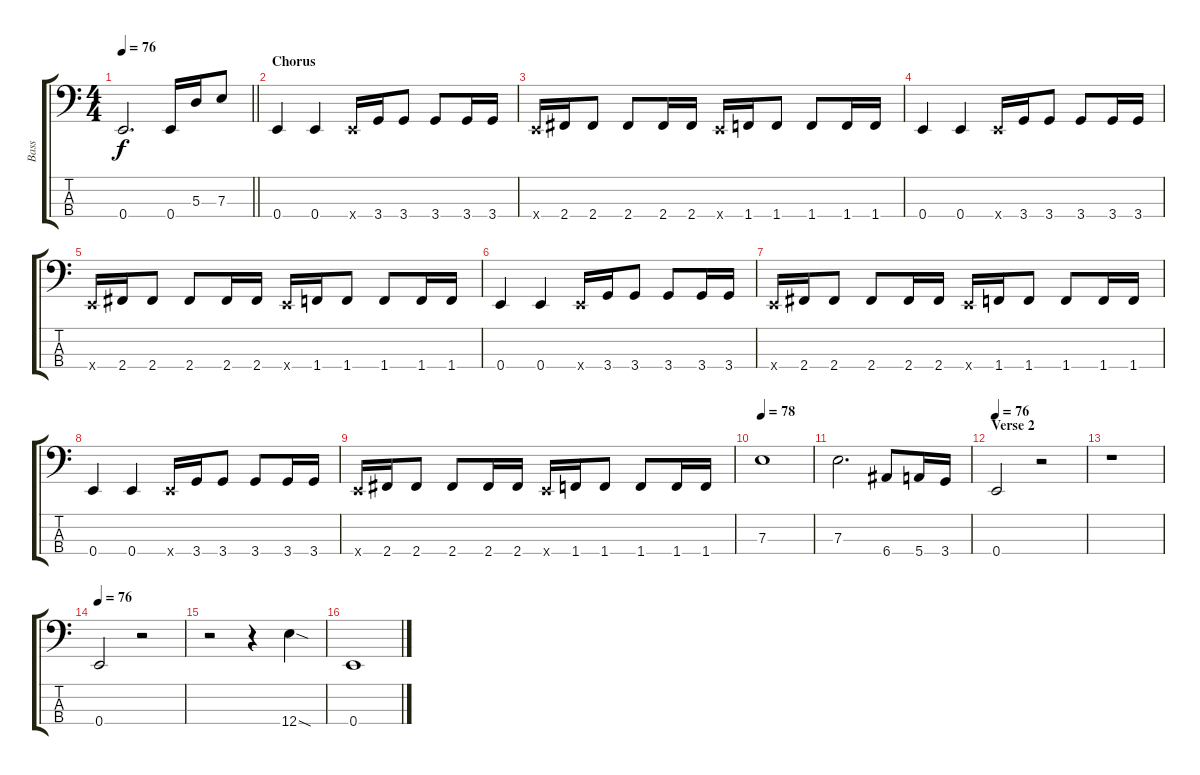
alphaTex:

\track ("Bass" "Bass") {instrument electricbasspick}
\staff {score tabs}
\tuning (G2 D2 A1 E1) {hide}
\ts (4 4)
\tempo 76
\clef f4
\barLineRight lightlight
\ks c
0.4.2{d dy f} 0.4.16 5.3.16 7.3.8 |
\section ("" "Chorus")
0.4.4 0.4.4 0.4{x}.16 3.4.16 3.4.8 3.4.8 3.4.16 3.4.16 |
0.4{x}.16 2.4.16 2.4.8 2.4.8 2.4.16 2.4.16 0.4{x}.16 1.4.16 1.4.8 1.4.8 1.4.16 1.4.16 |
0.4.4 0.4.4 0.4{x}.16 3.4.16 3.4.8 3.4.8 3.4.16 3.4.16 |
0.4{x}.16 2.4.16 2.4.8 2.4.8 2.4.16 2.4.16 0.4{x}.16 1.4.16 1.4.8 1.4.8 1.4.16 1.4.16 |
0.4.4 0.4.4 0.4{x}.16 3.4.16 3.4.8 3.4.8 3.4.16 3.4.16 |
0.4{x}.16 2.4.16 2.4.8 2.4.8 2.4.16 2.4.16 0.4{x}.16 1.4.16 1.4.8 1.4.8 1.4.16 1.4.16 |
0.4.4 0.4.4 0.4{x}.16 3.4.16 3.4.8 3.4.8 3.4.16 3.4.16 |
0.4{x}.16 2.4.16 2.4.8 2.4.8 2.4.16 2.4.16 0.4{x}.16 1.4.16 1.4.8 1.4.8 1.4.16 1.4.16 |
\tempo 78
7.3.1 |
7.3.2{d} 6.4.8 5.4.16 3.4.16 |
\section ("" "Verse 2")
\tempo 76
0.4.2 r.2 |
r.1 |
\tempo 76
0.4.2 r.2 |
r.2 r.4 12.4{sod}.4 |
0.4.1
